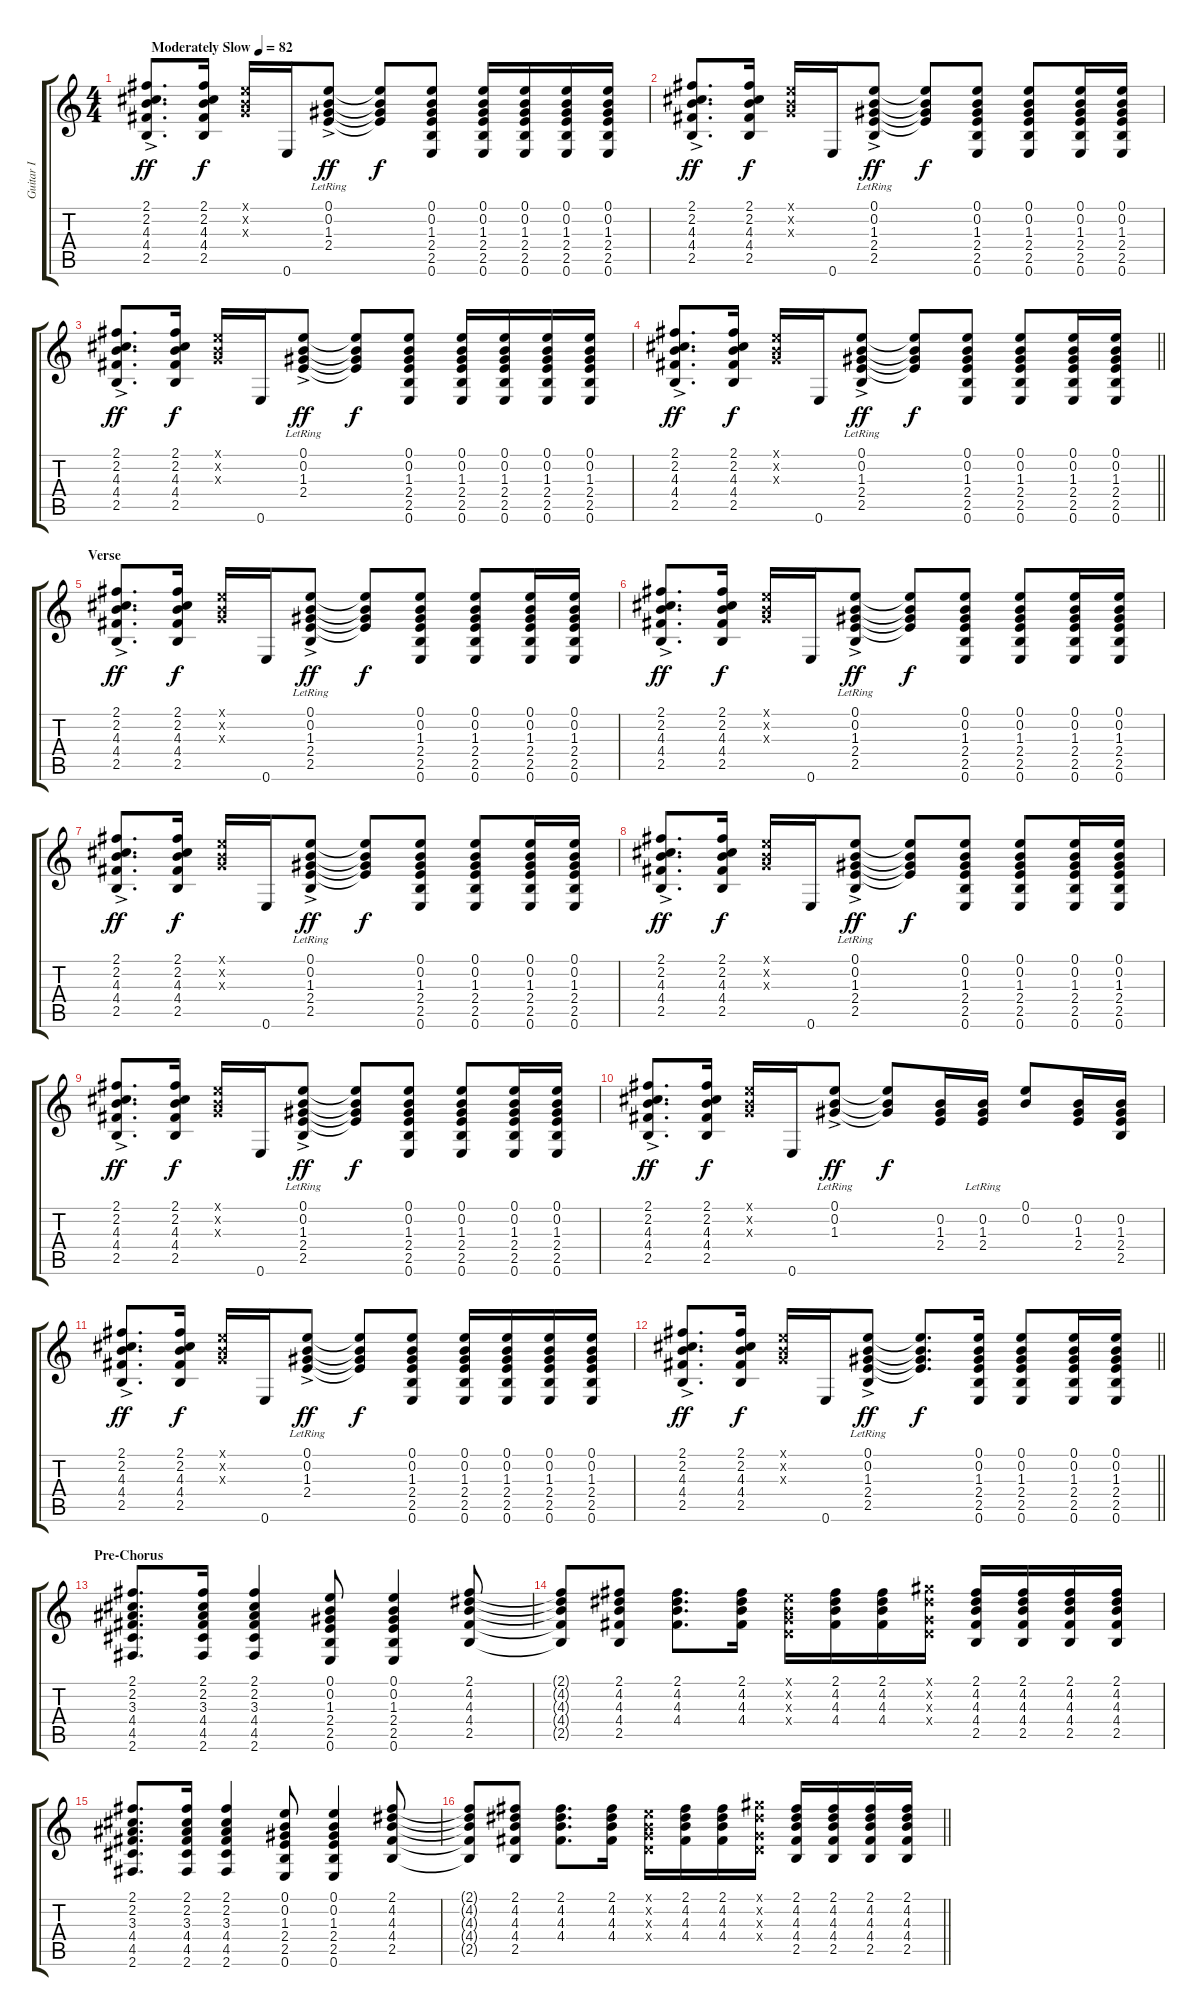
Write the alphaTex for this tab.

\track ("Guitar I" "Guitar I") {instrument acousticguitarsteel}
\staff {score tabs}
\tuning (E4 B3 G3 D3 A2 E2) {hide}
\ts (4 4)
\tempo (82 "Moderately Slow")
\clef g2
\ks c
(2.1 2.2 4.3 4.4{ac} 2.5{ac}).8{d dy ff instrument acousticguitarsteel} (2.1 2.2 4.3 4.4 2.5).16{dy f} (0.1{x} 0.2{x} 0.3{x}).16 0.6.16 (0.1{ac lr} 0.2{ac lr} 1.3{ac lr} 2.4{ac lr}).8{dy ff} (0.1{t} 0.2{t} 1.3{t} 2.4{t}).8{dy f} (0.1 0.2 1.3 2.4 2.5 0.6).8 (0.1 0.2 1.3 2.4 2.5 0.6).16 (0.1 0.2 1.3 2.4 2.5 0.6).16 (0.1 0.2 1.3 2.4 2.5 0.6).16 (0.1 0.2 1.3 2.4 2.5 0.6).16 |
(2.1 2.2{ac} 4.3{ac} 4.4{ac} 2.5{ac}).8{d dy ff} (2.1 2.2 4.3 4.4 2.5).16{dy f} (0.1{x} 0.2{x} 0.3{x}).16 0.6.16 (0.1{ac lr} 0.2{ac lr} 1.3{ac lr} 2.4{ac lr} 2.5{ac lr}).8{dy ff} (0.1{t} 0.2{t} 1.3{t} 2.4{t}).8{dy f} (0.1 0.2 1.3 2.4 2.5 0.6).8 (0.1 0.2 1.3 2.4 2.5 0.6).8 (0.1 0.2 1.3 2.4 2.5 0.6).16 (0.1 0.2 1.3 2.4 2.5 0.6).16 |
(2.1 2.2 4.3 4.4{ac} 2.5{ac}).8{d dy ff} (2.1 2.2 4.3 4.4 2.5).16{dy f} (0.1{x} 0.2{x} 0.3{x}).16 0.6.16 (0.1{ac lr} 0.2{ac lr} 1.3{ac lr} 2.4{ac lr}).8{dy ff} (0.1{t} 0.2{t} 1.3{t} 2.4{t}).8{dy f} (0.1 0.2 1.3 2.4 2.5 0.6).8 (0.1 0.2 1.3 2.4 2.5 0.6).16 (0.1 0.2 1.3 2.4 2.5 0.6).16 (0.1 0.2 1.3 2.4 2.5 0.6).16 (0.1 0.2 1.3 2.4 2.5 0.6).16 |
\barLineRight lightlight
(2.1 2.2 4.3 4.4{ac} 2.5{ac}).8{d dy ff} (2.1 2.2 4.3 4.4 2.5).16{dy f} (0.1{x} 0.2{x} 0.3{x}).16 0.6.16 (0.1{ac lr} 0.2{ac lr} 1.3{ac lr} 2.4{ac lr} 2.5{ac lr}).8{dy ff} (0.1{t} 0.2{t} 1.3{t} 2.4{t}).8{dy f} (0.1 0.2 1.3 2.4 2.5 0.6).8 (0.1 0.2 1.3 2.4 2.5 0.6).8 (0.1 0.2 1.3 2.4 2.5 0.6).16 (0.1 0.2 1.3 2.4 2.5 0.6).16 |
\section ("" "Verse")
(2.1 2.2 4.3 4.4{ac} 2.5{ac}).8{d dy ff} (2.1 2.2 4.3 4.4 2.5).16{dy f} (0.1{x} 0.2{x} 0.3{x}).16 0.6.16 (0.1{ac lr} 0.2{ac lr} 1.3{ac lr} 2.4{ac lr} 2.5{ac lr}).8{dy ff} (0.1{t} 0.2{t} 1.3{t} 2.4{t}).8{dy f} (0.1 0.2 1.3 2.4 2.5 0.6).8 (0.1 0.2 1.3 2.4 2.5 0.6).8 (0.1 0.2 1.3 2.4 2.5 0.6).16 (0.1 0.2 1.3 2.4 2.5 0.6).16 |
(2.1 2.2 4.3 4.4{ac} 2.5{ac}).8{d dy ff} (2.1 2.2 4.3 4.4 2.5).16{dy f} (0.1{x} 0.2{x} 0.3{x}).16 0.6.16 (0.1{ac lr} 0.2{ac lr} 1.3{ac lr} 2.4{ac lr} 2.5{ac lr}).8{dy ff} (0.1{t} 0.2{t} 1.3{t} 2.4{t}).8{dy f} (0.1 0.2 1.3 2.4 2.5 0.6).8 (0.1 0.2 1.3 2.4 2.5 0.6).8 (0.1 0.2 1.3 2.4 2.5 0.6).16 (0.1 0.2 1.3 2.4 2.5 0.6).16 |
(2.1 2.2 4.3 4.4{ac} 2.5{ac}).8{d dy ff} (2.1 2.2 4.3 4.4 2.5).16{dy f} (0.1{x} 0.2{x} 0.3{x}).16 0.6.16 (0.1{ac lr} 0.2{ac lr} 1.3{ac lr} 2.4{ac lr} 2.5{ac lr}).8{dy ff} (0.1{t} 0.2{t} 1.3{t} 2.4{t}).8{dy f} (0.1 0.2 1.3 2.4 2.5 0.6).8 (0.1 0.2 1.3 2.4 2.5 0.6).8 (0.1 0.2 1.3 2.4 2.5 0.6).16 (0.1 0.2 1.3 2.4 2.5 0.6).16 |
(2.1 2.2 4.3 4.4{ac} 2.5{ac}).8{d dy ff} (2.1 2.2 4.3 4.4 2.5).16{dy f} (0.1{x} 0.2{x} 0.3{x}).16 0.6.16 (0.1{ac lr} 0.2{ac lr} 1.3{ac lr} 2.4{ac lr} 2.5{ac lr}).8{dy ff} (0.1{t} 0.2{t} 1.3{t} 2.4{t}).8{dy f} (0.1 0.2 1.3 2.4 2.5 0.6).8 (0.1 0.2 1.3 2.4 2.5 0.6).8 (0.1 0.2 1.3 2.4 2.5 0.6).16 (0.1 0.2 1.3 2.4 2.5 0.6).16 |
(2.1 2.2 4.3 4.4{ac} 2.5{ac}).8{d dy ff} (2.1 2.2 4.3 4.4 2.5).16{dy f} (0.1{x} 0.2{x} 0.3{x}).16 0.6.16 (0.1{ac lr} 0.2{ac lr} 1.3{ac lr} 2.4{ac lr} 2.5{ac lr}).8{dy ff} (0.1{t} 0.2{t} 1.3{t} 2.4{t}).8{dy f} (0.1 0.2 1.3 2.4 2.5 0.6).8 (0.1 0.2 1.3 2.4 2.5 0.6).8 (0.1 0.2 1.3 2.4 2.5 0.6).16 (0.1 0.2 1.3 2.4 2.5 0.6).16 |
(2.1 2.2 4.3 4.4{ac} 2.5{ac}).8{d dy ff} (2.1 2.2 4.3 4.4 2.5).16{dy f} (0.1{x} 0.2{x} 0.3{x}).16 0.6.16 (0.1{ac lr} 0.2{ac lr} 1.3{ac lr}).8{dy ff} (0.1{t} 0.2{t} 1.3{t}).8{dy f} (0.2 1.3 2.4).16 (0.2 1.3{lr} 2.4{lr}).16 (0.1 0.2).8 (0.2 1.3 2.4).16 (0.2 1.3 2.4 2.5).16 |
(2.1 2.2 4.3 4.4{ac} 2.5{ac}).8{d dy ff} (2.1 2.2 4.3 4.4 2.5).16{dy f} (0.1{x} 0.2{x} 0.3{x}).16 0.6.16 (0.1{ac lr} 0.2{ac lr} 1.3{ac lr} 2.4{ac lr}).8{dy ff} (0.1{t} 0.2{t} 1.3{t} 2.4{t}).8{dy f} (0.1 0.2 1.3 2.4 2.5 0.6).8 (0.1 0.2 1.3 2.4 2.5 0.6).16 (0.1 0.2 1.3 2.4 2.5 0.6).16 (0.1 0.2 1.3 2.4 2.5 0.6).16 (0.1 0.2 1.3 2.4 2.5 0.6).16 |
\barLineRight lightlight
(2.1 2.2 4.3 4.4{ac} 2.5{ac}).8{d dy ff} (2.1 2.2 4.3 4.4 2.5).16{dy f} (0.1{x} 0.2{x} 0.3{x}).16 0.6.16 (0.1{ac lr} 0.2{ac lr} 1.3{ac lr} 2.4{ac lr} 2.5{ac lr}).8{dy ff} (0.1{t} 0.2{t} 1.3{t} 2.4{t}).8{d dy f} (0.1 0.2 1.3 2.4 2.5 0.6).16 (0.1 0.2 1.3 2.4 2.5 0.6).8 (0.1 0.2 1.3 2.4 2.5 0.6).16 (0.1 0.2 1.3 2.4 2.5 0.6).16 |
\section ("" "Pre-Chorus")
(2.1 2.2 3.3 4.4 4.5 2.6).8{d} (2.1 2.2 3.3 4.4 4.5 2.6).16 (2.1 2.2 3.3 4.4 4.5 2.6).4 (0.1 0.2 1.3 2.4 2.5 0.6).8 (0.1 0.2 1.3 2.4 2.5 0.6).4 (2.1 4.2 4.3 4.4 2.5).8 |
(2.1{t} 4.2{t} 4.3{t} 4.4{t} 2.5{t}).8 (2.1 4.2 4.3 4.4 2.5).8 (2.1 4.2 4.3 4.4).8{d} (2.1 4.2 4.3 4.4).16 (0.1{x} 0.2{x} 0.3{x} 0.4{x}).16 (2.1 4.2 4.3 4.4).16 (2.1 4.2 4.3 4.4).16 (4.1{x} 4.2{x} 0.3{x} 0.4{x}).16 (2.1 4.2 4.3 4.4 2.5).16 (2.1 4.2 4.3 4.4 2.5).16 (2.1 4.2 4.3 4.4 2.5).16 (2.1 4.2 4.3 4.4 2.5).16 |
(2.1 2.2 3.3 4.4 4.5 2.6).8{d} (2.1 2.2 3.3 4.4 4.5 2.6).16 (2.1 2.2 3.3 4.4 4.5 2.6).4 (0.1 0.2 1.3 2.4 2.5 0.6).8 (0.1 0.2 1.3 2.4 2.5 0.6).4 (2.1 4.2 4.3 4.4 2.5).8 |
\barLineRight lightlight
(2.1{t} 4.2{t} 4.3{t} 4.4{t} 2.5{t}).8 (2.1 4.2 4.3 4.4 2.5).8 (2.1 4.2 4.3 4.4).8{d} (2.1 4.2 4.3 4.4).16 (0.1{x} 0.2{x} 0.3{x} 0.4{x}).16 (2.1 4.2 4.3 4.4).16 (2.1 4.2 4.3 4.4).16 (4.1{x} 4.2{x} 0.3{x} 0.4{x}).16 (2.1 4.2 4.3 4.4 2.5).16 (2.1 4.2 4.3 4.4 2.5).16 (2.1 4.2 4.3 4.4 2.5).16 (2.1 4.2 4.3 4.4 2.5).16
